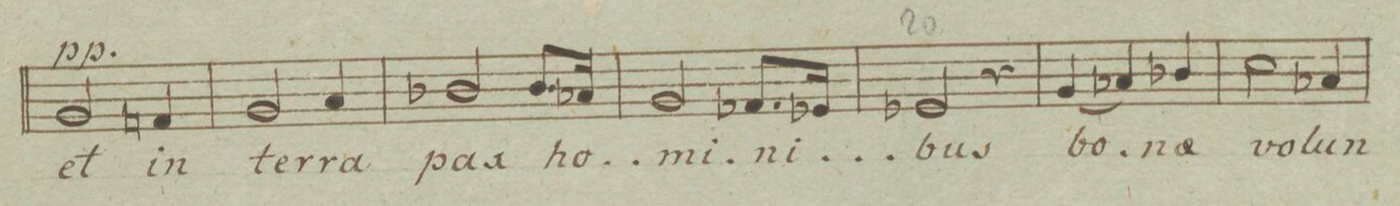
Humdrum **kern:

**kern	**text	**dynam
*I"Tenore	*	*
*clefC4	*	*
*k[b-e-]	*	*
*M3/4	*	*
2F/	et	pp
4En/	in	.
=17	=17	=17
2F/	ter-	.
4G/	-ra	.
=18	=18	=18
2A-X/	pax	.
8.A-/L	ho-	.
16G-X/Jk	.	.
=19	=19	=19
2F/	-mi-	.
8.E-X/L	-ni-	.
16D-X/Jk	.	.
=20	=20	=20
2D-X/	-bus	.
4r	.	.
=21	=21	=21
(4F/	bo-	.
4G-X/)	.	.
4A-X/	-na	.
=22	=22	=22
2B-\	vo-	.
4G-X/	-lun-	.
=23	=23	=23
*-	*-	*-
